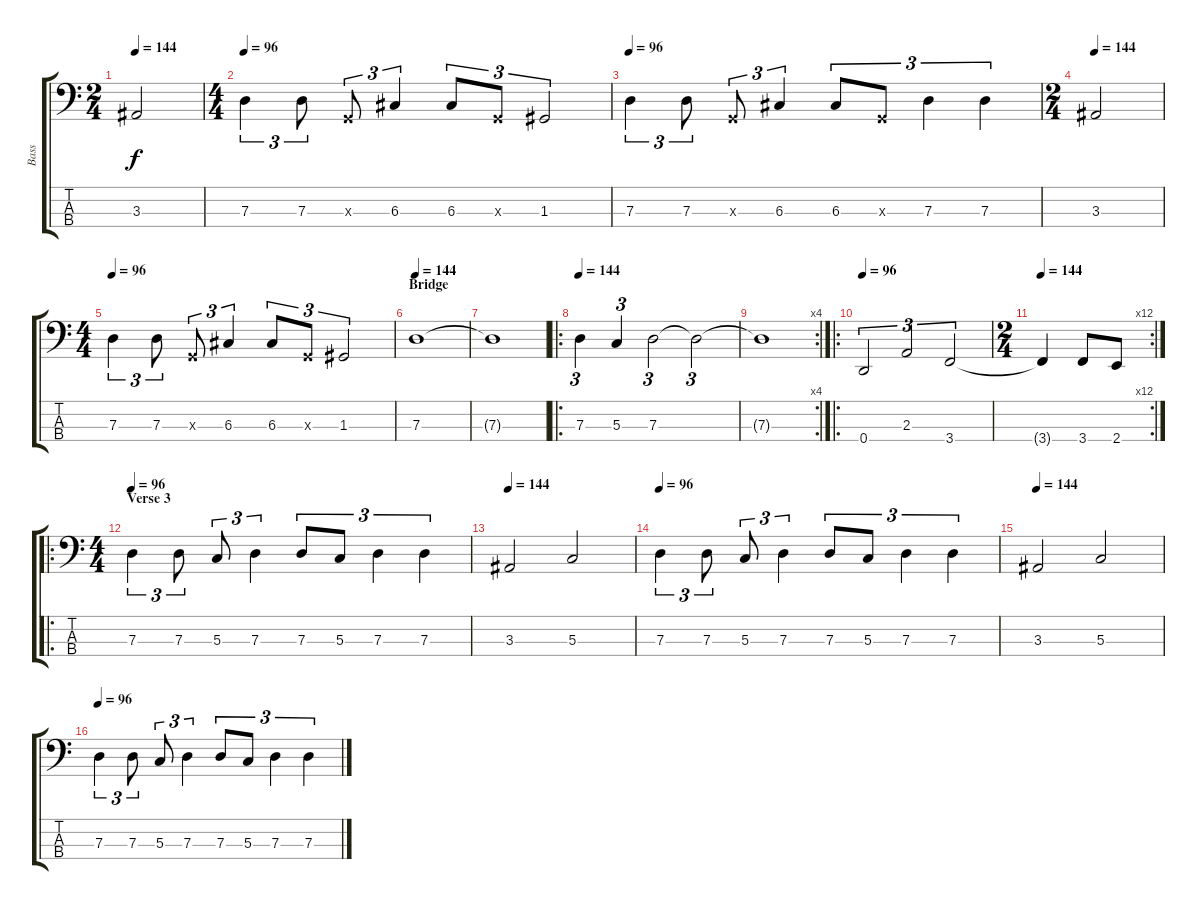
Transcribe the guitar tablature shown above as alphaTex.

\track ("Bass" "Bass") {instrument electricbassfinger}
\staff {score tabs}
\tuning (F2 C2 G1 D1) {hide}
\ts (2 4)
\tempo 144
\clef f4
\ks c
3.3.2{dy f} |
\ts (4 4)
\tempo 96
7.3.4{tu (3 2)} 7.3.8{tu (3 2)} 0.3{x}.8{tu (3 2)} 6.3.4{tu (3 2)} 6.3.8{tu (3 2)} 0.3{x}.8{tu (3 2)} 1.3.2{tu (3 2)} |
\tempo 96
7.3.4{tu (3 2)} 7.3.8{tu (3 2)} 0.3{x}.8{tu (3 2)} 6.3.4{tu (3 2)} 6.3.8{tu (3 2)} 0.3{x}.8{tu (3 2)} 7.3.4{tu (3 2)} 7.3.4{tu (3 2)} |
\ts (2 4)
\tempo 144
3.3.2 |
\ts (4 4)
\tempo 96
7.3.4{tu (3 2)} 7.3.8{tu (3 2)} 0.3{x}.8{tu (3 2)} 6.3.4{tu (3 2)} 6.3.8{tu (3 2)} 0.3{x}.8{tu (3 2)} 1.3.2{tu (3 2)} |
\section ("" "Bridge")
\tempo 144
7.3.1 |
7.3{t}.1 |
\ro
\tempo 144
7.3.4{tu (3 2)} 5.3.4{tu (3 2)} 7.3.2{tu (3 2)} 7.3{t}.2{tu (3 2)} |
\rc 4
7.3{t}.1 |
\ro
\tempo 96
0.4.2{tu (3 2)} 2.3.2{tu (3 2)} 3.4.2{tu (3 2)} |
\rc 12
\ts (2 4)
\tempo 144
3.4{t}.4 3.4.8 2.4.8 |
\ro
\ts (4 4)
\section ("" "Verse 3")
\tempo 96
7.3.4{tu (3 2)} 7.3.8{tu (3 2)} 5.3.8{tu (3 2)} 7.3.4{tu (3 2)} 7.3.8{tu (3 2)} 5.3.8{tu (3 2)} 7.3.4{tu (3 2)} 7.3.4{tu (3 2)} |
\tempo 144
3.3.2 5.3.2 |
\tempo 96
7.3.4{tu (3 2)} 7.3.8{tu (3 2)} 5.3.8{tu (3 2)} 7.3.4{tu (3 2)} 7.3.8{tu (3 2)} 5.3.8{tu (3 2)} 7.3.4{tu (3 2)} 7.3.4{tu (3 2)} |
\tempo 144
3.3.2 5.3.2 |
\tempo 96
7.3.4{tu (3 2)} 7.3.8{tu (3 2)} 5.3.8{tu (3 2)} 7.3.4{tu (3 2)} 7.3.8{tu (3 2)} 5.3.8{tu (3 2)} 7.3.4{tu (3 2)} 7.3.4{tu (3 2)}
